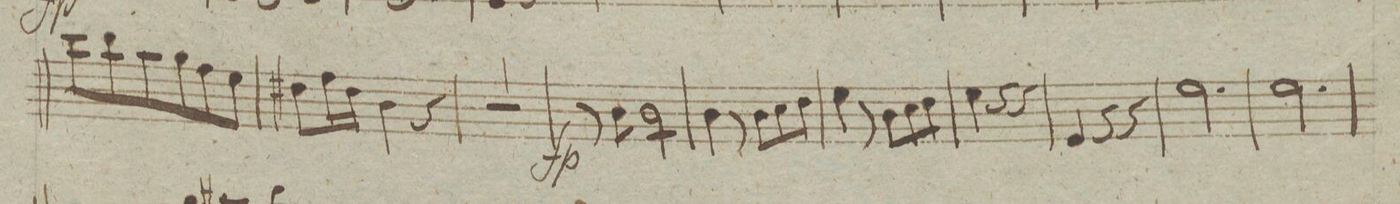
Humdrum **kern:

**kern	**dynam
*I"Baſso	*
*clefF4	*
*k[f#]	*
*M3/4	*
8e\L	.
8d\	.
8c\	.
8B\	.
8A\	.
8G\J	.
=101	=101
8F#X\L	.
16A\L	.
16F#\JJ	.
4D\	.
4r	.
=102	=102
2.r	.
=103	=103
8r	fp
8D\	.
*tremolo	*
8D\L	.
8D\	.
8D\	.
8D\J	.
*Xtremolo	*
=104	=104
4D\	.
8r	.
8D\L	.
8E\	.
8F#\J	.
=105	=105
4G\	.
8r	.
8D\L	.
8E\	.
8F#\J	.
=106	=106
4G\	.
4r	.
4r	.
=107	=107
4GG/	.
4r	.
4r	.
=108	=108
2.G\	.
=109	=109
2.G\	.
=110	=110
*-	*-
